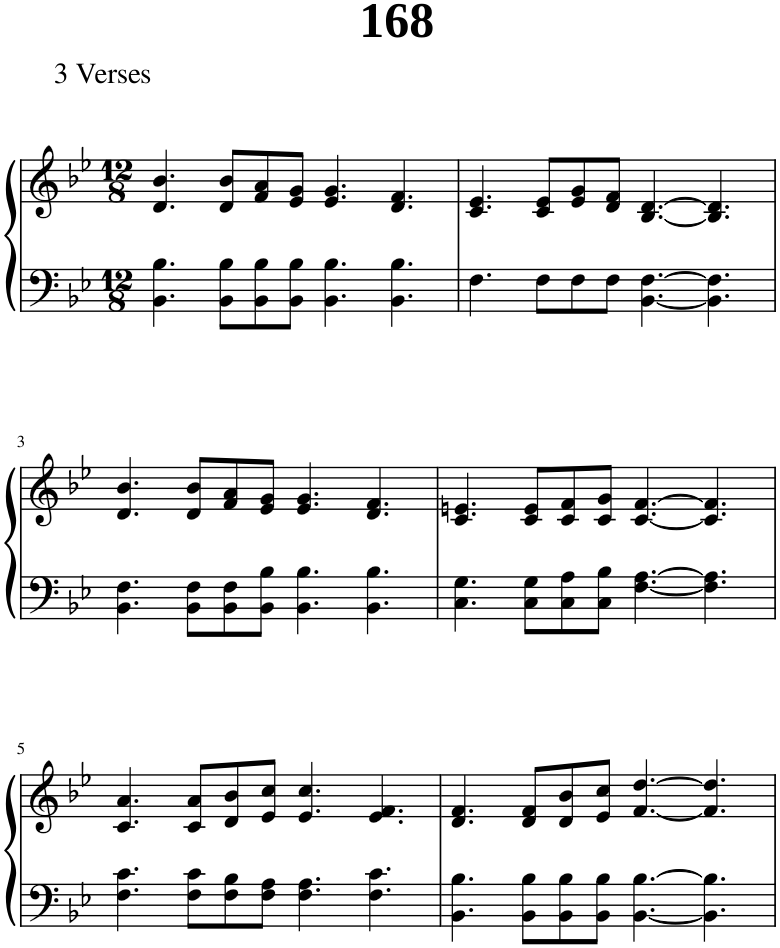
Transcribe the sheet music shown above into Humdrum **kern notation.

**kern	**kern
*part1	*part1
*staff2	*staff1
*I"Piano	*
*I'Pno.	*
*clefF4	*clefG2
*k[b-e-]	*k[b-e-]
*M12/8	*M12/8
=1	=1
4.BB-\ 4.B-\	4.d/ 4.b-/
8BB-\ 8B-\L	8d/ 8b-/L
8BB-\ 8B-\	8f/ 8a/
8BB-\ 8B-\J	8e-/ 8g/J
4.BB-\ 4.B-\	4.e-/ 4.g/
4.BB-\ 4.B-\	4.d/ 4.f/
=2	=2
4.F\	4.c/ 4.e-/
8F\L	8c/ 8e-/L
8F\	8e-/ 8g/
8F\J	8d/ 8f/J
[4.BB-\ [4.F\	[4.B-/ [4.d/
4.BB-\] 4.F\]	4.B-/] 4.d/]
!!LO:LB:g=z
=3	=3
4.BB-\ 4.F\	4.d/ 4.b-/
8BB-\ 8F\L	8d/ 8b-/L
8BB-\ 8F\	8f/ 8a/
8BB-\ 8B-\J	8e-/ 8g/J
4.BB-\ 4.B-\	4.e-/ 4.g/
4.BB-\ 4.B-\	4.d/ 4.f/
=4	=4
4.C\ 4.G\	4.c/ 4.en/
8C\ 8G\L	8c/ 8e/L
8C\ 8A\	8c/ 8f/
8C\ 8B-\J	8c/ 8g/J
[4.F\ [4.A\	[4.c/ [4.f/
4.F\] 4.A\]	4.c/] 4.f/]
!!LO:LB:g=z
=5	=5
4.F\ 4.c\	4.c/ 4.a/
8F\ 8c\L	8c/ 8a/L
8F\ 8B-\	8d/ 8b-/
8F\ 8A\J	8e-/ 8cc/J
4.F\ 4.A\	4.e-/ 4.cc/
4.F\ 4.c\	4.e-/ 4.f/
=6	=6
4.BB-\ 4.B-\	4.d/ 4.f/
8BB-\ 8B-\L	8d/ 8f/L
8BB-\ 8B-\	8d/ 8b-/
8BB-\ 8B-\J	8e-/ 8cc/J
[4.BB-\ [4.B-\	[4.f/ [4.dd/
4.BB-\] 4.B-\]	4.f/] 4.dd/]
=	=
*-	*-
